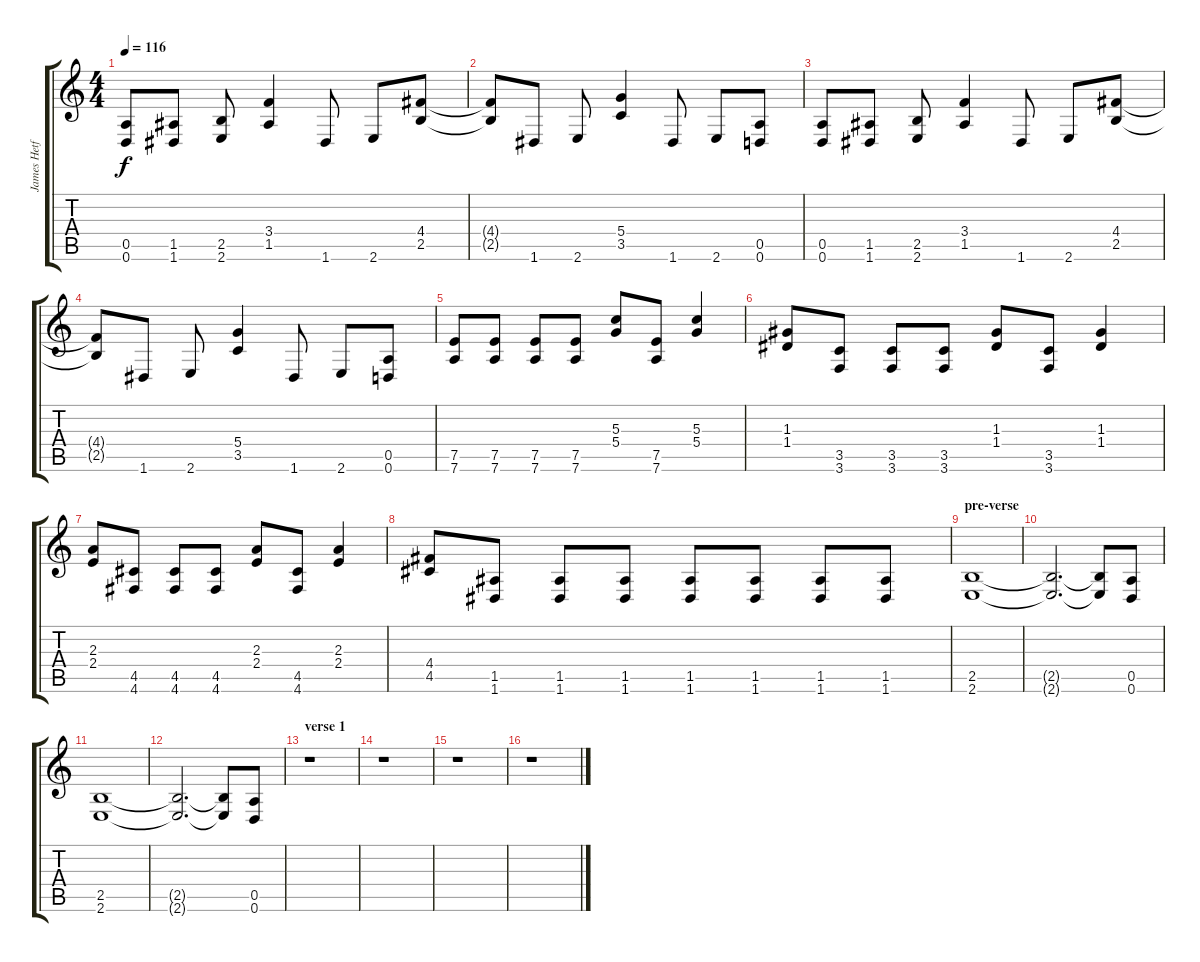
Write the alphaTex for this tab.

\track ("James Hetfeild (Rhythm)" "James Hetf") {instrument overdrivenguitar}
\staff {score tabs}
\tuning (E4 B3 G3 D3 A2 D2) {hide}
\ts (4 4)
\tempo 116
\clef g2
\ks c
(0.5 0.6).8{dy f} (1.5 1.6).8 (2.5 2.6).8 (3.4 1.5).4 1.6.8 2.6.8 (4.4 2.5).8 |
(4.4{t} 2.5{t}).8 1.6.8 2.6.8 (5.4 3.5).4 1.6.8 2.6.8 (0.5 0.6).8 |
(0.5 0.6).8 (1.5 1.6).8 (2.5 2.6).8 (3.4 1.5).4 1.6.8 2.6.8 (4.4 2.5).8 |
(4.4{t} 2.5{t}).8 1.6.8 2.6.8 (5.4 3.5).4 1.6.8 2.6.8 (0.5 0.6).8 |
(7.5 7.6).8 (7.5 7.6).8 (7.5 7.6).8 (7.5 7.6).8 (5.3 5.4).8 (7.5 7.6).8 (5.3 5.4).4 |
(1.3 1.4).8 (3.5 3.6).8 (3.5 3.6).8 (3.5 3.6).8 (1.3 1.4).8 (3.5 3.6).8 (1.3 1.4).4 |
(2.3 2.4).8 (4.5 4.6).8 (4.5 4.6).8 (4.5 4.6).8 (2.3 2.4).8 (4.5 4.6).8 (2.3 2.4).4 |
(4.4 4.5).8 (1.5 1.6).8 (1.5 1.6).8 (1.5 1.6).8 (1.5 1.6).8 (1.5 1.6).8 (1.5 1.6).8 (1.5 1.6).8 |
\section ("" "pre-verse")
(2.5 2.6).1 |
(2.5{t} 2.6{t}).2{d} (2.5{t} 2.6{t}).8 (0.5 0.6).8 |
(2.5 2.6).1 |
(2.5{t} 2.6{t}).2{d} (2.5{t} 2.6{t}).8 (0.5 0.6).8 |
\section ("" "verse 1")
r.1 |
r.1 |
r.1 |
r.1
